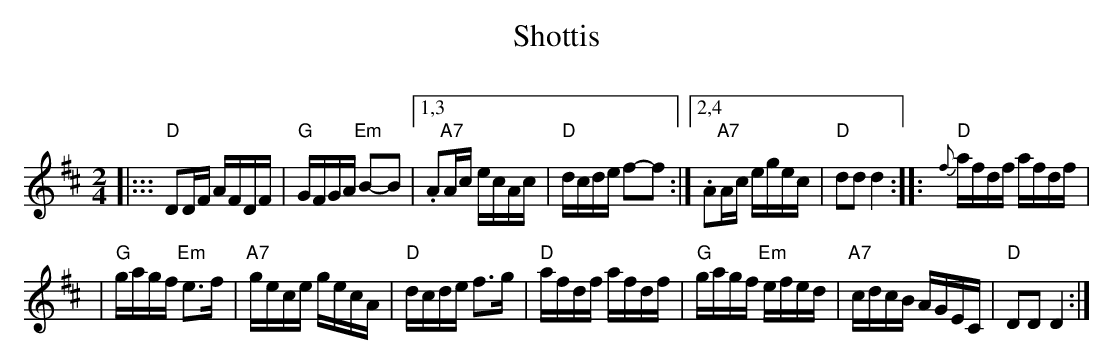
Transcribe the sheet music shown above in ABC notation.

X:1
T: Shottis
O:
M: 2/4
L: 1/16
K: D
|::: "D"D2DF AFDF | "G"GFGA "Em"B2-B2 \
|1,3. A2"A7"Ac ecAc | "D"dcde f2-f2 \
:|2,4. A2"A7"Ac egec | "D"d2d2 d4 :: "D"{f}afdf afdf |
| "G"gagf "Em"e3f | "A7"gece gecA | "D"dcde f3g | "D"afdf afdf \
| "G"gagf "Em"efed | "A7" cdcB AGEC | "D"D2D2 D4 :|
